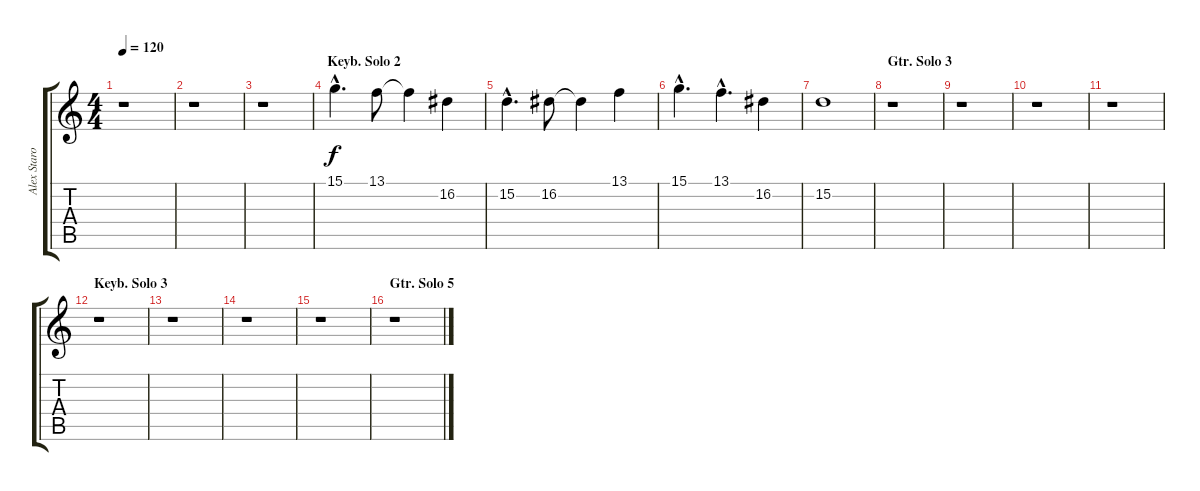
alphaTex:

\track ("Alex Staropoli - Organ / Horn / Timpani" "Alex Staro") {instrument churchorgan}
\staff {score tabs}
\tuning (E4 B3 G3 D3 A2 E2) {hide}
\ts (4 4)
\tempo 120
\clef g2
\ks c
r.1{dy f} |
r.1 |
r.1 |
\section ("" "Keyb. Solo 2")
15.1{hac}.4{d instrument brasssection} 13.1.8 13.1{t}.4 16.2.4 |
15.2{hac}.4{d} 16.2.8 16.2{t}.4 13.1.4 |
15.1{hac}.4{d} 13.1{hac}.4{d} 16.2.4 |
15.2.1 |
\section ("" "Gtr. Solo 3")
r.1 |
r.1 |
r.1 |
r.1 |
\section ("" "Keyb. Solo 3")
r.1 |
r.1 |
r.1 |
r.1 |
\section ("" "Gtr. Solo 5")
r.1
